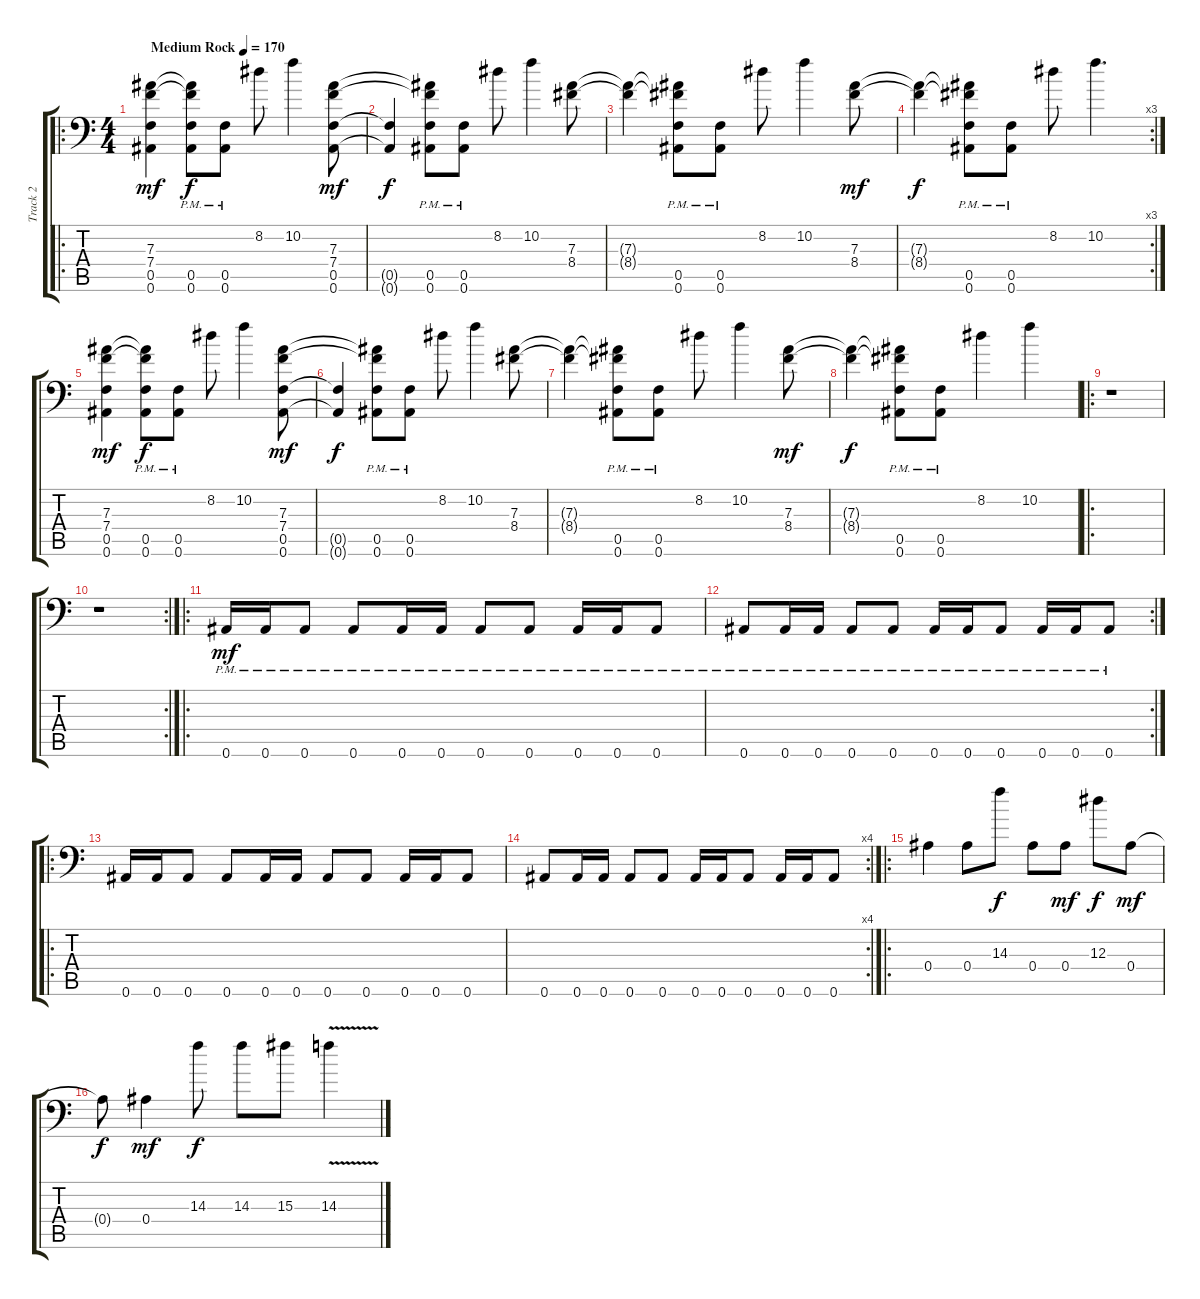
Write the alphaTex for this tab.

\track ("Track 2" "Track 2") {instrument distortionguitar}
\staff {score tabs}
\tuning (C4 G3 Eb3 Bb2 F2 Bb1) {hide}
\ro
\ts (4 4)
\tempo (170 "Medium Rock")
\clef f4
\ks c
(7.3 7.4 0.5 0.6).4{dy mf instrument distortionguitar} (7.3{t} 7.4{t} 0.5 0.6{pm}).8{dy f} (0.5 0.6{pm}).8 8.2.8 10.2.4 (7.3 7.4 0.5 0.6).8{dy mf} |
(0.5{t} 0.6{t}).4{dy f} (7.3{t} 7.4{t} 0.5 0.6{pm}).8 (0.5 0.6{pm}).8 8.2.8 10.2.4 (7.3 8.4).8 |
(7.3{t} 8.4{t}).4 (7.3{t} 8.4{t} 0.5 0.6{pm}).8 (0.5 0.6{pm}).8 8.2.8 10.2.4 (7.3 8.4).8{dy mf} |
\rc 3
(7.3{t} 8.4{t}).4{dy f} (7.3{t} 8.4{t} 0.5 0.6{pm}).8 (0.5 0.6{pm}).8 8.2.8 10.2.4{d} |
(7.3 7.4 0.5 0.6).4{dy mf} (7.3{t} 7.4{t} 0.5 0.6{pm}).8{dy f} (0.5 0.6{pm}).8 8.2.8 10.2.4 (7.3 7.4 0.5 0.6).8{dy mf} |
(0.5{t} 0.6{t}).4{dy f} (7.3{t} 7.4{t} 0.5 0.6{pm}).8 (0.5 0.6{pm}).8 8.2.8 10.2.4 (7.3 8.4).8 |
(7.3{t} 8.4{t}).4 (7.3{t} 8.4{t} 0.5 0.6{pm}).8 (0.5 0.6{pm}).8 8.2.8 10.2.4 (7.3 8.4).8{dy mf} |
(7.3{t} 8.4{t}).4{dy f} (7.3{t} 8.4{t} 0.5 0.6{pm}).8 (0.5 0.6{pm}).8 8.2.4 10.2.4 |
\ro
r.1 |
\rc 2
r.1 |
\ro
0.6{pm}.16{dy mf} 0.6{pm}.16 0.6{pm}.8 0.6{pm}.8 0.6{pm}.16 0.6{pm}.16 0.6{pm}.8 0.6{pm}.8 0.6{pm}.16 0.6{pm}.16 0.6{pm}.8 |
\rc 2
0.6{pm}.8 0.6{pm}.16 0.6{pm}.16 0.6{pm}.8 0.6{pm}.8 0.6{pm}.16 0.6{pm}.16 0.6{pm}.8 0.6{pm}.16 0.6{pm}.16 0.6{pm}.8 |
\ro
0.6.16 0.6.16 0.6.8 0.6.8 0.6.16 0.6.16 0.6.8 0.6.8 0.6.16 0.6.16 0.6.8 |
\rc 4
0.6.8 0.6.16 0.6.16 0.6.8 0.6.8 0.6.16 0.6.16 0.6.8 0.6.16 0.6.16 0.6.8 |
\ro
0.4.4 0.4.8 14.3.8{dy f} 0.4.8 0.4.8{dy mf} 12.3.8{dy f} 0.4.8{dy mf} |
0.4{t}.8{dy f} 0.4.4{dy mf} 14.3.8{dy f} 14.3.8 15.3.8 14.3{v}.4
